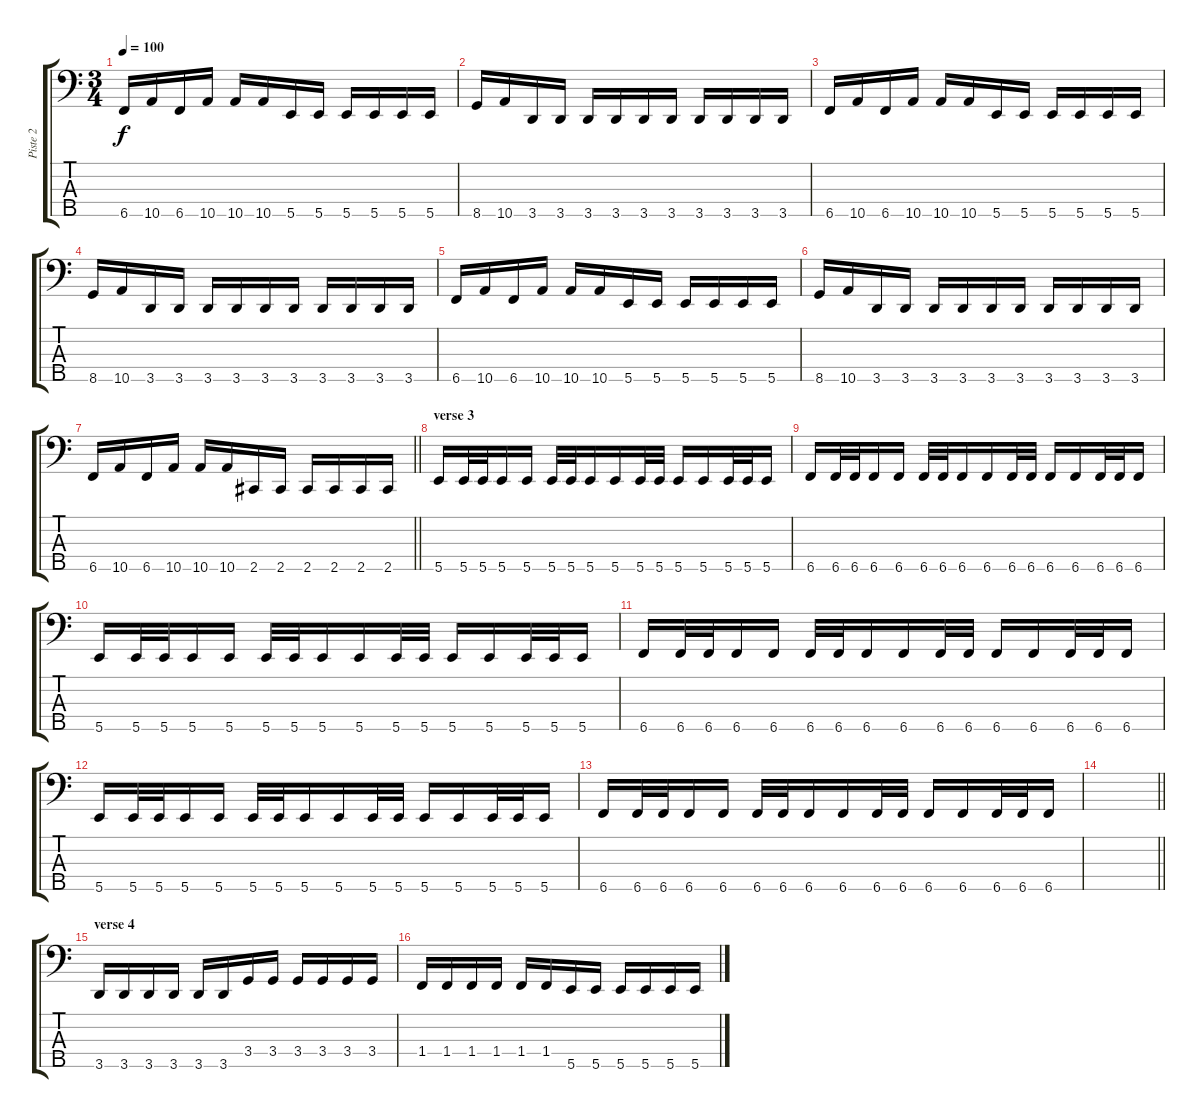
\track ("Piste 2" "Piste 2") {instrument electricbassfinger}
\staff {score tabs}
\tuning (G2 D2 A1 E1 B0) {hide}
\ts (3 4)
\tempo 100
\clef f4
\ks c
6.5.16{dy f} 10.5.16 6.5.16 10.5.16 10.5.16 10.5.16 5.5.16 5.5.16 5.5.16 5.5.16 5.5.16 5.5.16 |
8.5.16 10.5.16 3.5.16 3.5.16 3.5.16 3.5.16 3.5.16 3.5.16 3.5.16 3.5.16 3.5.16 3.5.16 |
6.5.16 10.5.16 6.5.16 10.5.16 10.5.16 10.5.16 5.5.16 5.5.16 5.5.16 5.5.16 5.5.16 5.5.16 |
8.5.16 10.5.16 3.5.16 3.5.16 3.5.16 3.5.16 3.5.16 3.5.16 3.5.16 3.5.16 3.5.16 3.5.16 |
6.5.16 10.5.16 6.5.16 10.5.16 10.5.16 10.5.16 5.5.16 5.5.16 5.5.16 5.5.16 5.5.16 5.5.16 |
8.5.16 10.5.16 3.5.16 3.5.16 3.5.16 3.5.16 3.5.16 3.5.16 3.5.16 3.5.16 3.5.16 3.5.16 |
\barLineRight lightlight
6.5.16 10.5.16 6.5.16 10.5.16 10.5.16 10.5.16 2.5.16 2.5.16 2.5.16 2.5.16 2.5.16 2.5.16 |
\section ("" "verse 3")
5.5.16 5.5.32 5.5.32 5.5.16 5.5.16 5.5.32 5.5.32 5.5.16 5.5.16 5.5.32 5.5.32 5.5.16 5.5.16 5.5.32 5.5.32 5.5.16 |
6.5.16 6.5.32 6.5.32 6.5.16 6.5.16 6.5.32 6.5.32 6.5.16 6.5.16 6.5.32 6.5.32 6.5.16 6.5.16 6.5.32 6.5.32 6.5.16 |
5.5.16 5.5.32 5.5.32 5.5.16 5.5.16 5.5.32 5.5.32 5.5.16 5.5.16 5.5.32 5.5.32 5.5.16 5.5.16 5.5.32 5.5.32 5.5.16 |
6.5.16 6.5.32 6.5.32 6.5.16 6.5.16 6.5.32 6.5.32 6.5.16 6.5.16 6.5.32 6.5.32 6.5.16 6.5.16 6.5.32 6.5.32 6.5.16 |
5.5.16 5.5.32 5.5.32 5.5.16 5.5.16 5.5.32 5.5.32 5.5.16 5.5.16 5.5.32 5.5.32 5.5.16 5.5.16 5.5.32 5.5.32 5.5.16 |
6.5.16 6.5.32 6.5.32 6.5.16 6.5.16 6.5.32 6.5.32 6.5.16 6.5.16 6.5.32 6.5.32 6.5.16 6.5.16 6.5.32 6.5.32 6.5.16 |
\barLineRight lightlight
|
\section ("" "verse 4")
3.5.16 3.5.16 3.5.16 3.5.16 3.5.16 3.5.16 3.4.16 3.4.16 3.4.16 3.4.16 3.4.16 3.4.16 |
1.4.16 1.4.16 1.4.16 1.4.16 1.4.16 1.4.16 5.5.16 5.5.16 5.5.16 5.5.16 5.5.16 5.5.16
